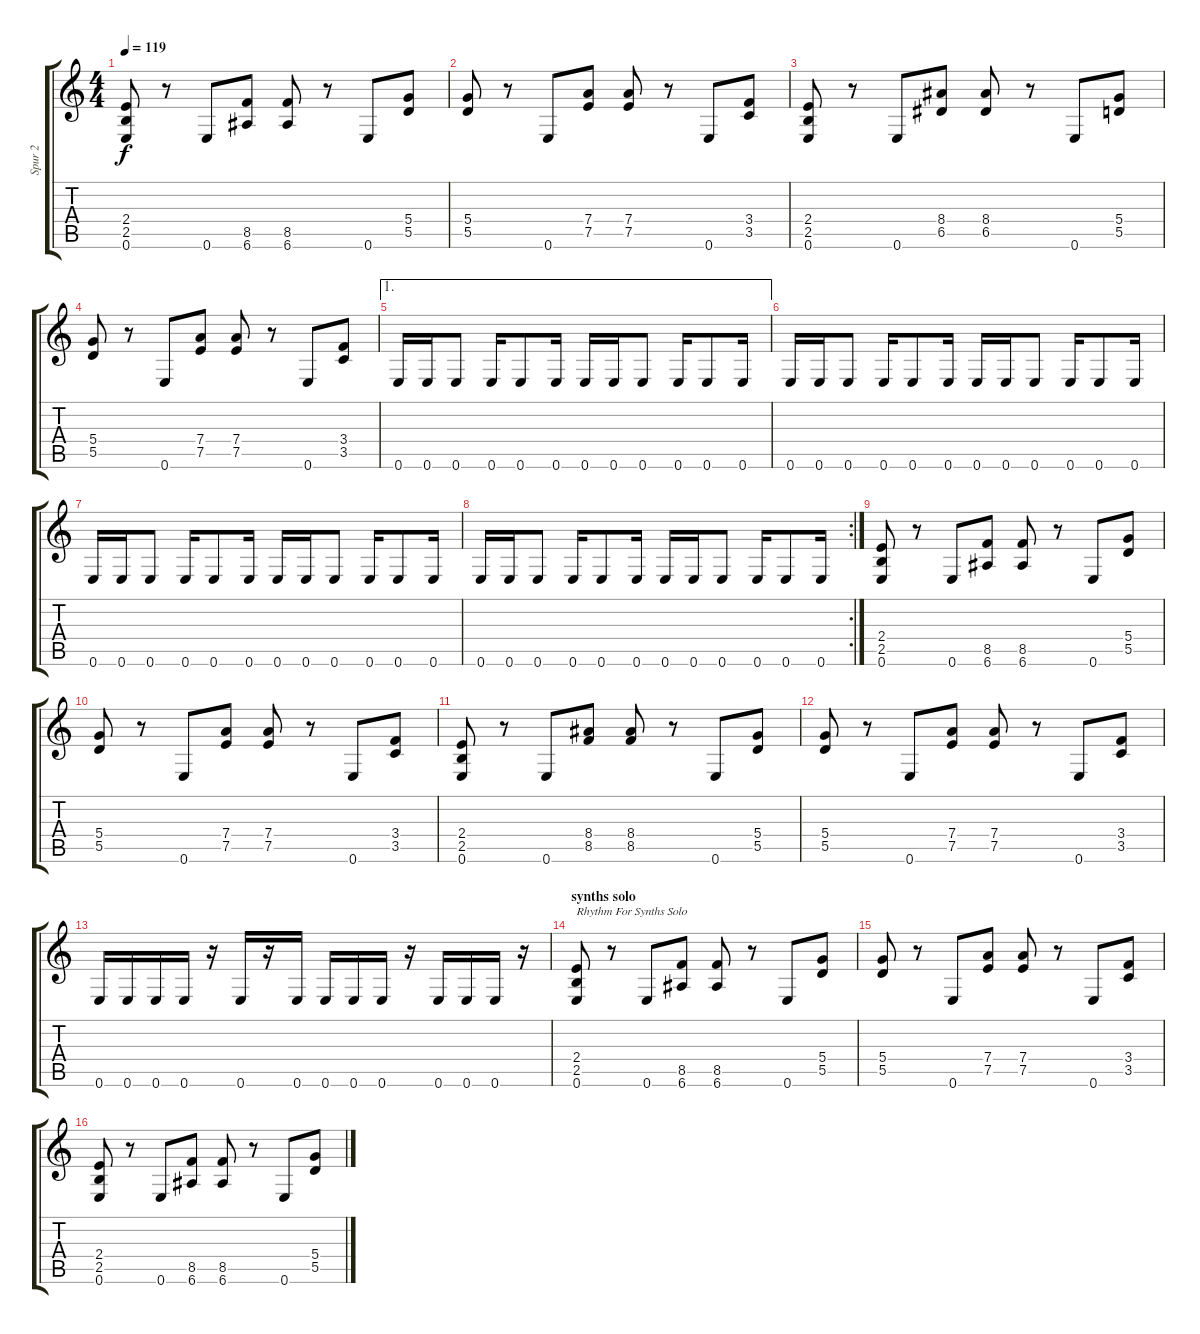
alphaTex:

\track ("Spur 2" "Spur 2") {instrument distortionguitar}
\staff {score tabs}
\tuning (E4 B3 G3 D3 A2 E2) {hide}
\ts (4 4)
\tempo 119
\clef g2
\ks c
(2.4 2.5 0.6).8{dy f} r.8 0.6.8 (8.5 6.6).8 (8.5 6.6).8 r.8 0.6.8 (5.4 5.5).8 |
(5.4 5.5).8 r.8 0.6.8 (7.4 7.5).8 (7.4 7.5).8 r.8 0.6.8 (3.4 3.5).8 |
(2.4 2.5 0.6).8 r.8 0.6.8 (8.4 6.5).8 (8.4 6.5).8 r.8 0.6.8 (5.4 5.5).8 |
(5.4 5.5).8 r.8 0.6.8 (7.4 7.5).8 (7.4 7.5).8 r.8 0.6.8 (3.4 3.5).8 |
\ae 1
0.6.16 0.6.16 0.6.8 0.6.16 0.6.8 0.6.16 0.6.16 0.6.16 0.6.8 0.6.16 0.6.8 0.6.16 |
0.6.16 0.6.16 0.6.8 0.6.16 0.6.8 0.6.16 0.6.16 0.6.16 0.6.8 0.6.16 0.6.8 0.6.16 |
0.6.16 0.6.16 0.6.8 0.6.16 0.6.8 0.6.16 0.6.16 0.6.16 0.6.8 0.6.16 0.6.8 0.6.16 |
\rc 2
0.6.16 0.6.16 0.6.8 0.6.16 0.6.8 0.6.16 0.6.16 0.6.16 0.6.8 0.6.16 0.6.8 0.6.16 |
(2.4 2.5 0.6).8 r.8 0.6.8 (8.5 6.6).8 (8.5 6.6).8 r.8 0.6.8 (5.4 5.5).8 |
(5.4 5.5).8 r.8 0.6.8 (7.4 7.5).8 (7.4 7.5).8 r.8 0.6.8 (3.4 3.5).8 |
(2.4 2.5 0.6).8 r.8 0.6.8 (8.4 8.5).8 (8.4 8.5).8 r.8 0.6.8 (5.4 5.5).8 |
(5.4 5.5).8 r.8 0.6.8 (7.4 7.5).8 (7.4 7.5).8 r.8 0.6.8 (3.4 3.5).8 |
0.6.16 0.6.16 0.6.16 0.6.16 r.16 0.6.16 r.16 0.6.16 0.6.16 0.6.16 0.6.16 r.16 0.6.16 0.6.16 0.6.16 r.16 |
\section ("" "synths solo")
(2.4 2.5 0.6).8{txt "Rhythm For Synths Solo"} r.8 0.6.8 (8.5 6.6).8 (8.5 6.6).8 r.8 0.6.8 (5.4 5.5).8 |
(5.4 5.5).8 r.8 0.6.8 (7.4 7.5).8 (7.4 7.5).8 r.8 0.6.8 (3.4 3.5).8 |
(2.4 2.5 0.6).8 r.8 0.6.8 (8.5 6.6).8 (8.5 6.6).8 r.8 0.6.8 (5.4 5.5).8
